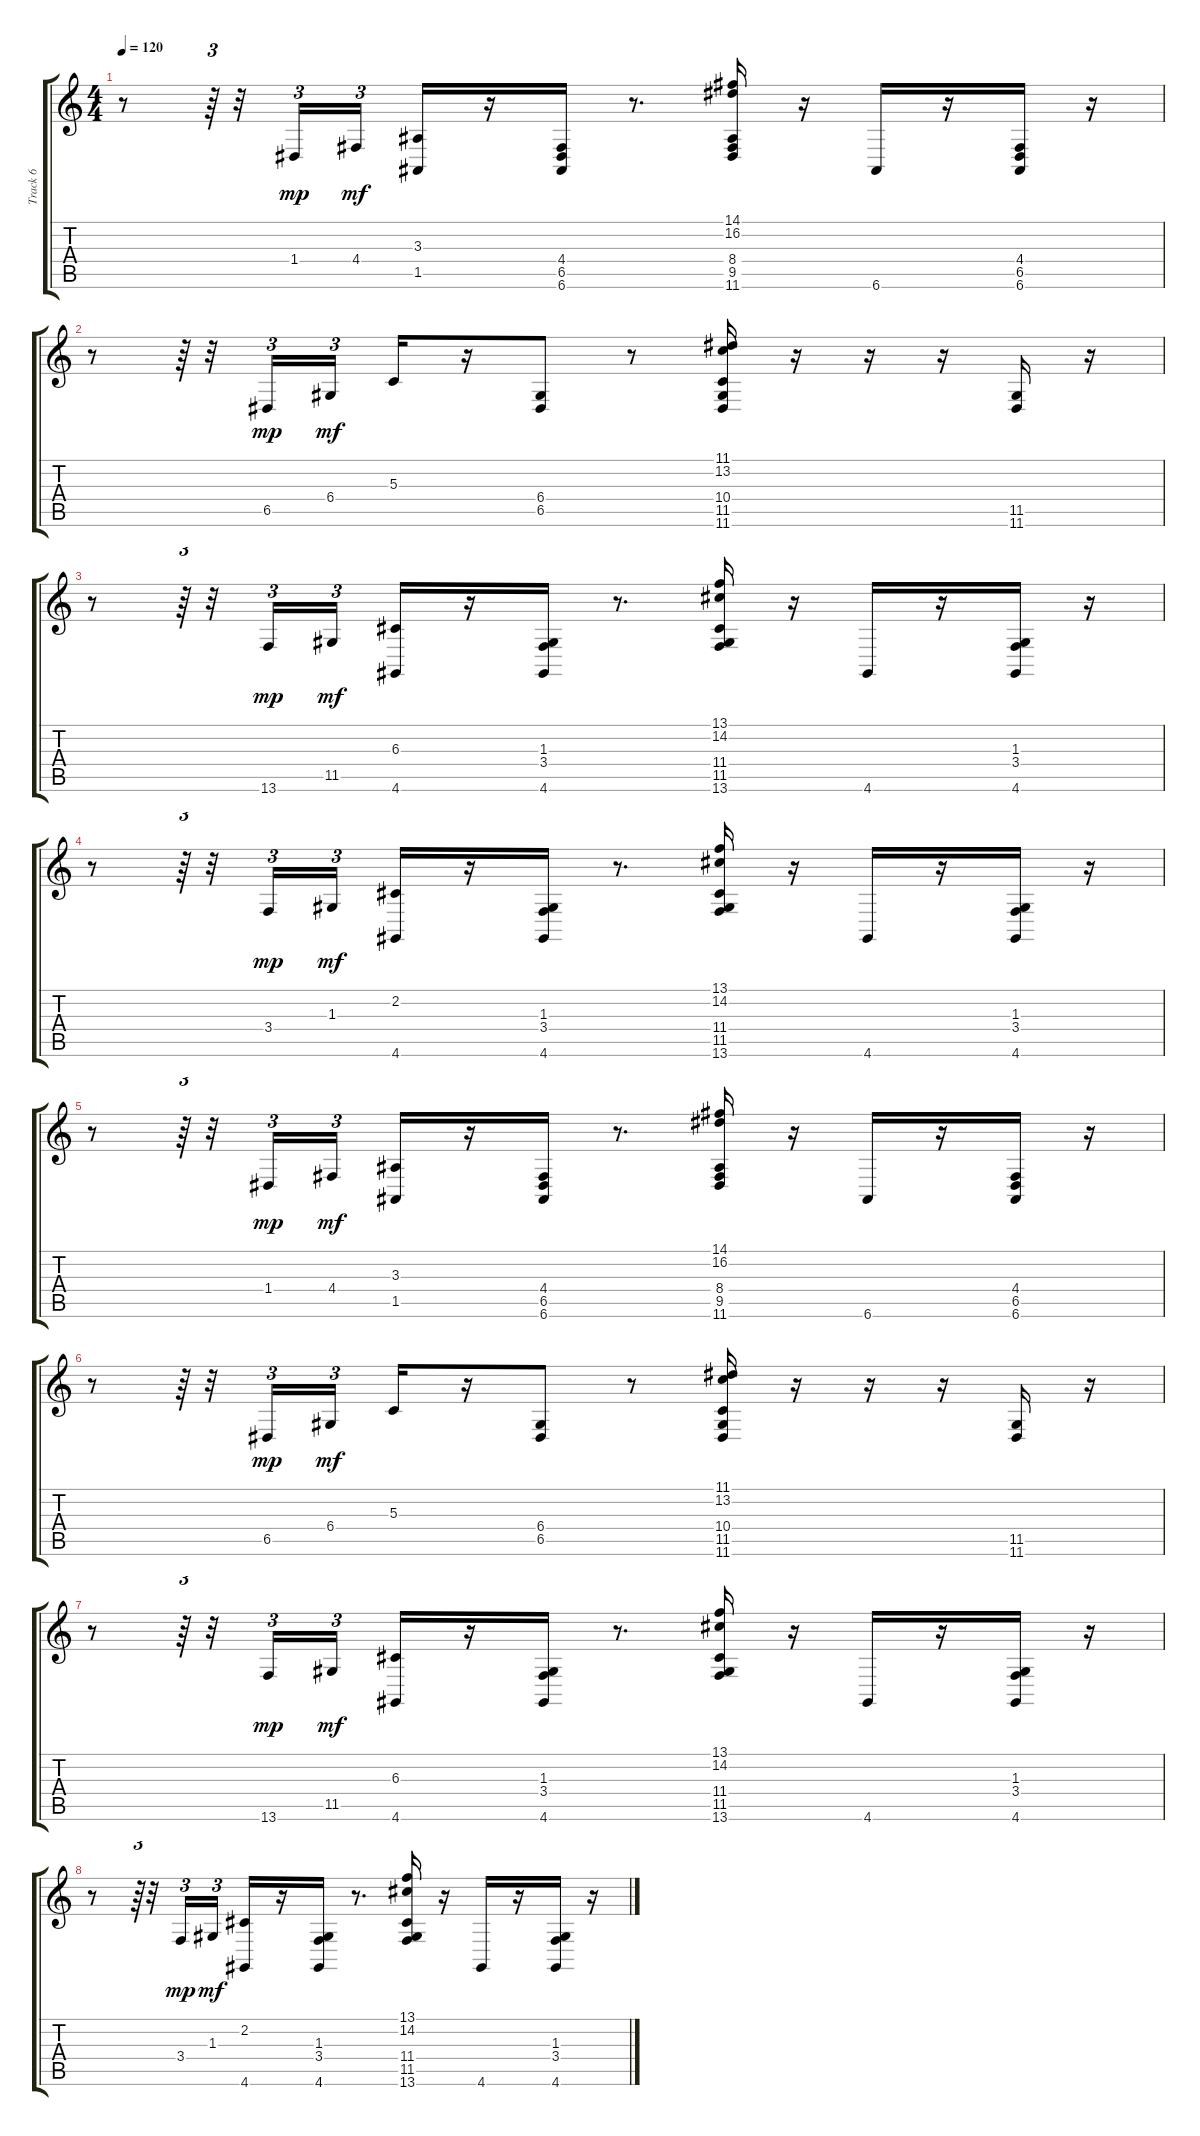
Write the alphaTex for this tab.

\track ("Track 6" "Track 6") {instrument acousticgrandpiano}
\staff {score tabs}
\tuning (E4 B3 G3 D3 A2 E2) {hide}
\ts (4 4)
\tempo 120
\clef g2
\ks c
r.8{dy mf} r.64{tu (3 2)} r.32 1.4.16{tu (3 2) dy mp} 4.4.16{tu (3 2) dy mf} (3.3 1.5).16 r.16 (4.4 6.5 6.6).16 r.8{d} (14.1 16.2 8.4 9.5 11.6).16 r.16 6.6.16 r.16 (4.4 6.5 6.6).16 r.16 |
r.8 r.64{tu (3 2)} r.32 6.5.16{tu (3 2) dy mp} 6.4.16{tu (3 2) dy mf} 5.3.16 r.16 (6.4 6.5).8 r.8 (11.1 13.2 10.4 11.5 11.6).16 r.16 r.16 r.16 (11.5 11.6).16 r.16 |
r.8 r.64{tu (3 2)} r.32 13.6.16{tu (3 2) dy mp} 11.5.16{tu (3 2) dy mf} (6.3 4.6).16 r.16 (1.3 3.4 4.6).16 r.8{d} (13.1 14.2 11.4 11.5 13.6).16 r.16 4.6.16 r.16 (1.3 3.4 4.6).16 r.16 |
r.8 r.64{tu (3 2)} r.32 3.4.16{tu (3 2) dy mp} 1.3.16{tu (3 2) dy mf} (2.2 4.6).16 r.16 (1.3 3.4 4.6).16 r.8{d} (13.1 14.2 11.4 11.5 13.6).16 r.16 4.6.16 r.16 (1.3 3.4 4.6).16 r.16 |
r.8 r.64{tu (3 2)} r.32 1.4.16{tu (3 2) dy mp} 4.4.16{tu (3 2) dy mf} (3.3 1.5).16 r.16 (4.4 6.5 6.6).16 r.8{d} (14.1 16.2 8.4 9.5 11.6).16 r.16 6.6.16 r.16 (4.4 6.5 6.6).16 r.16 |
r.8 r.64{tu (3 2)} r.32 6.5.16{tu (3 2) dy mp} 6.4.16{tu (3 2) dy mf} 5.3.16 r.16 (6.4 6.5).8 r.8 (11.1 13.2 10.4 11.5 11.6).16 r.16 r.16 r.16 (11.5 11.6).16 r.16 |
r.8 r.64{tu (3 2)} r.32 13.6.16{tu (3 2) dy mp} 11.5.16{tu (3 2) dy mf} (6.3 4.6).16 r.16 (1.3 3.4 4.6).16 r.8{d} (13.1 14.2 11.4 11.5 13.6).16 r.16 4.6.16 r.16 (1.3 3.4 4.6).16 r.16 |
r.8 r.64{tu (3 2)} r.32 3.4.16{tu (3 2) dy mp} 1.3.16{tu (3 2) dy mf} (2.2 4.6).16 r.16 (1.3 3.4 4.6).16 r.8{d} (13.1 14.2 11.4 11.5 13.6).16 r.16 4.6.16 r.16 (1.3 3.4 4.6).16 r.16
